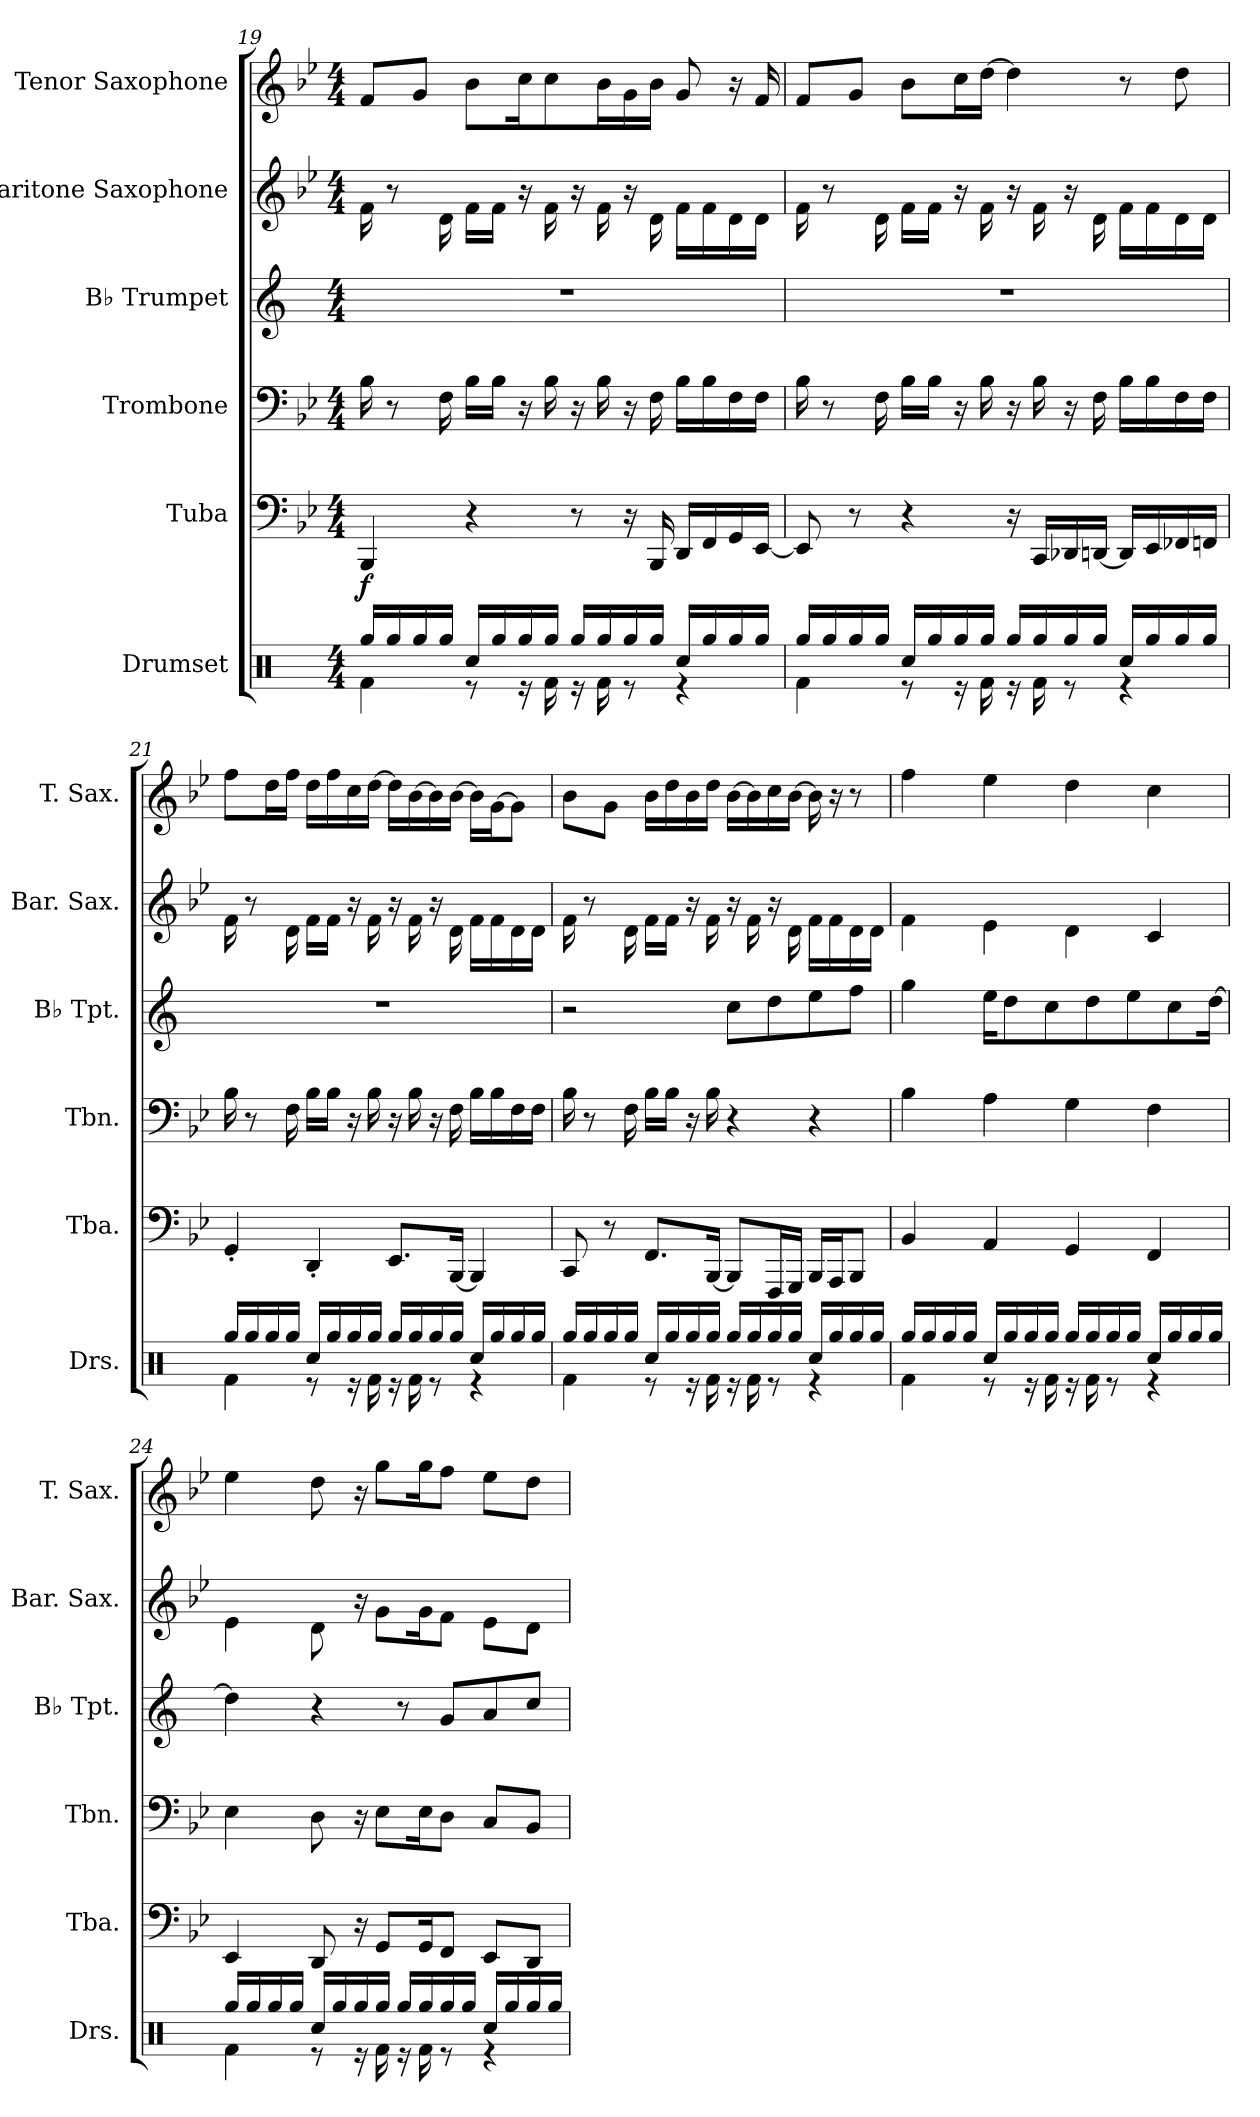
**kern	**kern	**dynam	**kern	**kern	**kern	**kern
*part6	*part5	*part5	*part4	*part3	*part2	*part1
*staff6	*staff5	*staff5	*staff4	*staff3	*staff2	*staff1
*I"Drumset	*I"Tuba	*	*I"Trombone	*I"B♭ Trumpet	*I"Baritone Saxophone	*I"Tenor Saxophone
*I'Drs.	*I'Tba.	*	*I'Tbn.	*I'B♭ Tpt.	*I'Bar. Sax.	*I'T. Sax.
!!LO:PB:g=z
*clefX	*clefF4	*	*clefF4	*clefG2	*clefG2	*clefG2
*	*	*	*	*ITrd1c2	*ITrd12c21	*ITrd8c14
*k[]	*k[b-e-]	*	*k[b-e-]	*k[b-e-]	*k[b-e-]	*k[b-e-]
*M4/4	*M4/4	*	*M4/4	*M4/4	*M4/4	*M4/4
=19	=19	=19	=19	=19	=19	=19
*^	*	*	*	*	*	*
!	!	!	!LO:DY:b	!	!	!	!
16Rgg/LL	4Rf\	4BBB-/	f	16B-\	1r	16F\	8F/L
16Rgg/	.	.	.	8r	.	8r	.
16Rgg/	.	.	.	.	.	.	8G/J
16Rgg/JJ	.	.	.	16F\	.	16D\	.
16Rcc/LL	8r	4r	.	16B-\LL	.	16F\LL	8B-\L
16Rgg/	.	.	.	16B-\JJ	.	16F\JJ	.
16Rgg/	16r	.	.	16r	.	16r	16c\K
16Rgg/JJ	16Rf\	.	.	16B-\	.	16F\	8c\
16Rgg/LL	16r	8r	.	16r	.	16r	.
16Rgg/	16Rf\	.	.	16B-\	.	16F\	16B-\L
16Rgg/	8r	16r	.	16r	.	16r	16G\
16Rgg/JJ	.	16BBB-/	.	16F\	.	16D\	16B-\JJ
16Rcc/LL	4r	16DD/LL	.	16B-\LL	.	16F\LL	8G/
16Rgg/	.	16FF/	.	16B-\	.	16F\	.
16Rgg/	.	16GG/	.	16F\	.	16D\	16r
16Rgg/JJ	.	[16EE-/JJ	.	16F\JJ	.	16D\JJ	16F/
=20	=20	=20	=20	=20	=20	=20	=20
16Rgg/LL	4Rf\	8EE-/]	.	16B-\	1r	16F\	8F/L
16Rgg/	.	.	.	8r	.	8r	.
16Rgg/	.	8r	.	.	.	.	8G/J
16Rgg/JJ	.	.	.	16F\	.	16D\	.
16Rcc/LL	8r	4r	.	16B-\LL	.	16F\LL	8B-\L
16Rgg/	.	.	.	16B-\JJ	.	16F\JJ	.
16Rgg/	16r	.	.	16r	.	16r	16c\L
16Rgg/JJ	16Rf\	.	.	16B-\	.	16F\	[16d\JJ
16Rgg/LL	16r	16r	.	16r	.	16r	4d\]
16Rgg/	16Rf\	16CC/LL	.	16B-\	.	16F\	.
16Rgg/	8r	16DD-i/	.	16r	.	16r	.
16Rgg/JJ	.	[16DDn/JJ	.	16F\	.	16D\	.
16Rcc/LL	4r	16DD/LL]	.	16B-\LL	.	16F\LL	8r
16Rgg/	.	16EE-/	.	16B-\	.	16F\	.
16Rgg/	.	16FF-X/	.	16F\	.	16D\	8d\
16Rgg/JJ	.	16FFn/JJ	.	16F\JJ	.	16D\JJ	.
!!LO:LB:g=z
=21	=21	=21	=21	=21	=21	=21	=21
16Rgg/LL	4Rf\	4GG'/	.	16B-\	1r	16F\	8f\L
16Rgg/	.	.	.	8r	.	8r	.
16Rgg/	.	.	.	.	.	.	16d\L
16Rgg/JJ	.	.	.	16F\	.	16D\	16f\JJ
16Rcc/LL	8r	4DD'/	.	16B-\LL	.	16F\LL	16d\LL
16Rgg/	.	.	.	16B-\JJ	.	16F\JJ	16f\
16Rgg/	16r	.	.	16r	.	16r	16c\
16Rgg/JJ	16Rf\	.	.	16B-\	.	16F\	[16d\JJ
16Rgg/LL	16r	8.EE-/L	.	16r	.	16r	16d\LL]
16Rgg/	16Rf\	.	.	16B-\	.	16F\	[16B-\
16Rgg/	8r	.	.	16r	.	16r	16B-\]
16Rgg/JJ	.	[16BBB-/Jk	.	16F\	.	16D\	[16B-\JJ
16Rcc/LL	4r	4BBB-/]	.	16B-\LL	.	16F\LL	16B-\LL]
16Rgg/	.	.	.	16B-\	.	16F\	[16G\J
16Rgg/	.	.	.	16F\	.	16D\	8G\J]
16Rgg/JJ	.	.	.	16F\JJ	.	16D\JJ	.
=22	=22	=22	=22	=22	=22	=22	=22
16Rgg/LL	4Rf\	8CC/	.	16B-\	2r	16F\	8B-\L
16Rgg/	.	.	.	8r	.	8r	.
16Rgg/	.	8r	.	.	.	.	8G\J
16Rgg/JJ	.	.	.	16F\	.	16D\	.
16Rcc/LL	8r	8.FF/L	.	16B-\LL	.	16F\LL	16B-\LL
16Rgg/	.	.	.	16B-\JJ	.	16F\JJ	16d\
16Rgg/	16r	.	.	16r	.	16r	16B-\
16Rgg/JJ	16Rf\	[16BBB-/Jk	.	16B-\	.	16F\	16d\JJ
16Rgg/LL	16r	8BBB-/L]	.	4r	8b-\L	16r	[16B-\LL
16Rgg/	16Rf\	.	.	.	.	16F\	16B-\]
16Rgg/	8r	16FFF/L	.	.	8cc\	16r	16c\
16Rgg/JJ	.	16GGG/JJ	.	.	.	16D\	[16B-\JJ
16Rcc/LL	4r	16BBB-/LL	.	4r	8dd\	16F\LL	16B-\]
16Rgg/	.	16AAA/J	.	.	.	16F\	16r
16Rgg/	.	8BBB-/J	.	.	8ee-\J	16D\	8r
16Rgg/JJ	.	.	.	.	.	16D\JJ	.
!!LO:PB:g=z
=23	=23	=23	=23	=23	=23	=23	=23
16Rgg/LL	4Rf\	4BB-/	.	4B-\	4ff\	4F\	4f\
16Rgg/	.	.	.	.	.	.	.
16Rgg/	.	.	.	.	.	.	.
16Rgg/JJ	.	.	.	.	.	.	.
16Rcc/LL	8r	4AA/	.	4A\	16dd\KL	4E-\	4e-\
16Rgg/	.	.	.	.	8cc\	.	.
16Rgg/	16r	.	.	.	.	.	.
16Rgg/JJ	16Rf\	.	.	.	8b-\	.	.
16Rgg/LL	16r	4GG/	.	4G\	.	4D\	4d\
16Rgg/	16Rf\	.	.	.	8cc\	.	.
16Rgg/	8r	.	.	.	.	.	.
16Rgg/JJ	.	.	.	.	8dd\	.	.
16Rcc/LL	4r	4FF/	.	4F\	.	4C/	4c\
16Rgg/	.	.	.	.	8b-\	.	.
16Rgg/	.	.	.	.	.	.	.
16Rgg/JJ	.	.	.	.	[16cc\Jk	.	.
=24	=24	=24	=24	=24	=24	=24	=24
16Rgg/LL	4Rf\	4EE-/	.	4E-\	4cc\]	4E-\	4e-\
16Rgg/	.	.	.	.	.	.	.
16Rgg/	.	.	.	.	.	.	.
16Rgg/JJ	.	.	.	.	.	.	.
16Rcc/LL	8r	8DD/	.	8D\	4r	8D\	8d\
16Rgg/	.	.	.	.	.	.	.
16Rgg/	16r	16r	.	16r	.	16r	16r
16Rgg/JJ	16Rf\	8GG/L	.	8E-\L	.	8G\L	8g\L
16Rgg/LL	16r	.	.	.	8r	.	.
16Rgg/	16Rf\	16GG/K	.	16E-\K	.	16G\K	16g\K
16Rgg/	8r	8FF/J	.	8D\J	8f/L	8F\J	8f\J
16Rgg/JJ	.	.	.	.	.	.	.
16Rcc/LL	4r	8EE-/L	.	8C/L	8g/	8E-\L	8e-\L
16Rgg/	.	.	.	.	.	.	.
16Rgg/	.	8DD/J	.	8BB-/J	8b-/J	8D\J	8d\J
16Rgg/JJ	.	.	.	.	.	.	.
*v	*v	*	*	*	*	*	*
=	=	=	=	=	=	=
*-	*-	*-	*-	*-	*-	*-
